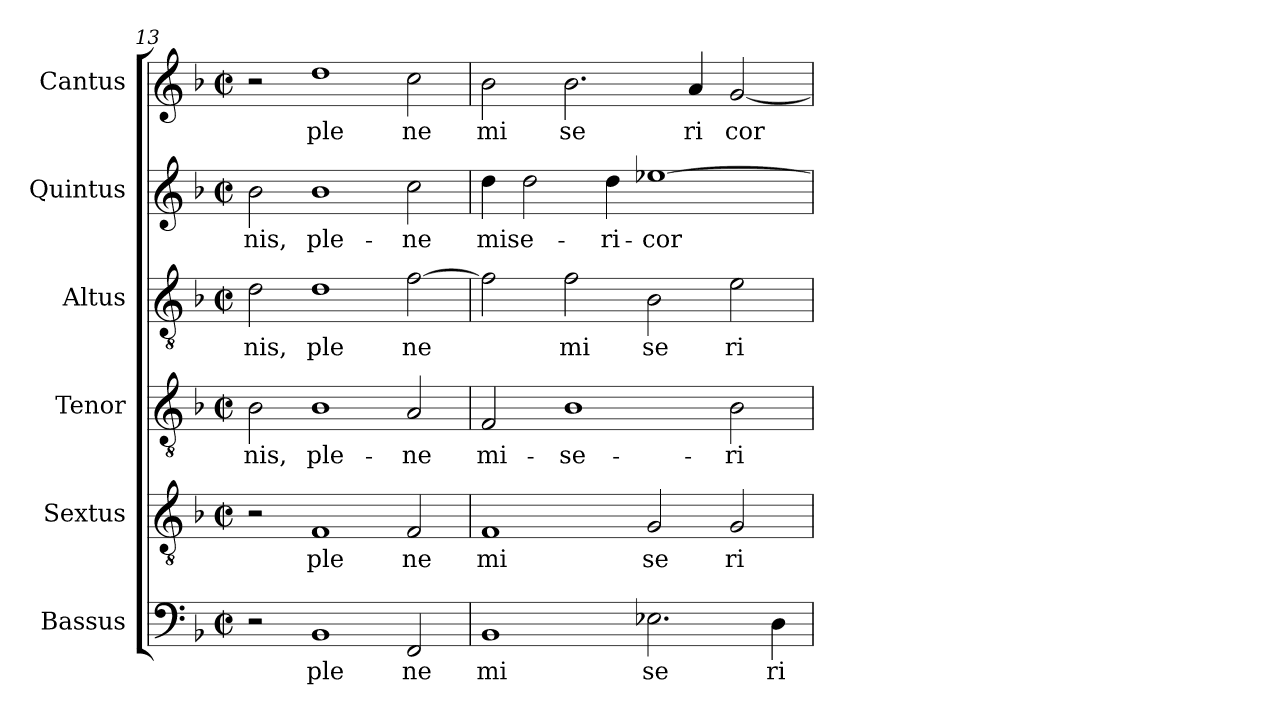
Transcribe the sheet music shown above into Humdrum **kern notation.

**kern	**text	**kern	**text	**kern	**text	**kern	**text	**kern	**text	**kern	**text
*part6	*part6	*part5	*part5	*part4	*part4	*part3	*part3	*part2	*part2	*part1	*part1
*staff6	*staff6	*staff5	*staff5	*staff4	*staff4	*staff3	*staff3	*staff2	*staff2	*staff1	*staff1
*I"Bassus	*	*I"Sextus	*	*I"Tenor	*	*I"Altus	*	*I"Quintus	*	*I"Cantus	*
!!LO:LB:g=z
*clefF4	*	*clefGv2	*	*clefGv2	*	*clefGv2	*	*clefG2	*	*clefG2	*
*k[b-]	*	*k[b-]	*	*k[b-]	*	*k[b-]	*	*k[b-]	*	*k[b-]	*
*F:	*	*F:	*	*F:	*	*F:	*	*F:	*	*F:	*
*M2/2	*	*M2/2	*	*M2/2	*	*M2/2	*	*M2/2	*	*M2/2	*
*met(c|)	*	*met(c|)	*	*met(c|)	*	*met(c|)	*	*met(c|)	*	*met(c|)	*
=13	=13	=13	=13	=13	=13	=13	=13	=13	=13	=13	=13
!	!	!	!	!	!LO:LY:b:cj	!	!LO:LY:b:cj	!	!LO:LY:b:cj	!	!
2r	.	2r	.	2B-\	-nis,	2d\	nis,	2b-\	-nis,	2r	.
!	!LO:LY:b:cj	!	!LO:LY:b:cj	!	!LO:LY:b:cj	!	!LO:LY:b:cj	!	!LO:LY:b:cj	!	!LO:LY:b:cj
1BB-	ple	1F	ple	1B-	ple-	1d	ple	1b-	ple-	1dd	ple
!	!LO:LY:b:cj	!	!LO:LY:b:cj	!	!LO:LY:b:cj	!	!LO:LY:b:cj	!	!LO:LY:b:cj	!	!LO:LY:b:cj
2FF/	ne	2F/	ne	2A/	-ne	[>2f\	ne	2cc\	-ne	2cc\	ne
=14	=14	=14	=14	=14	=14	=14	=14	=14	=14	=14	=14
!	!LO:LY:b:cj	!	!LO:LY:b:cj	!	!LO:LY:b:cj	!	!	!	!LO:LY:b:cj	!	!LO:LY:b:cj
1BB-	mi	1F	mi	2F/	mi-	2f\]	.	4dd\	mise-	2b-\	mi
.	.	.	.	.	.	.	.	2dd\	.	.	.
!	!	!	!	!	!LO:LY:b:cj	!	!LO:LY:b:cj	!	!	!	!LO:LY:b:cj
.	.	.	.	1B-	-se-	2f\	mi	.	.	2.b-\	se
!	!	!	!	!	!	!	!	!	!LO:LY:b:cj	!	!
.	.	.	.	.	.	.	.	4dd\	-ri-	.	.
!	!LO:LY:b:cj	!	!LO:LY:b:cj	!	!	!	!LO:LY:b:cj	!	!LO:LY:b:cj	!	!
2.E-X\	se	2G/	se	.	.	2B-\	se	[>1ee-X	-cor-	.	.
!	!	!	!	!	!	!	!	!	!	!	!LO:LY:b:cj
.	.	.	.	.	.	.	.	.	.	4a/	ri
!	!	!	!LO:LY:b:cj	!	!LO:LY:b:cj	!	!LO:LY:b:cj	!	!	!	!LO:LY:b
.	.	2G/	ri	2B-\	-ri-	2e\	ri	.	.	[<2g/	cor
!	!LO:LY:b:cj	!	!	!	!	!	!	!	!	!	!
4D\	ri	.	.	.	.	.	.	.	.	.	.
=	=	=	=	=	=	=	=	=	=	=	=
*-	*-	*-	*-	*-	*-	*-	*-	*-	*-	*-	*-
